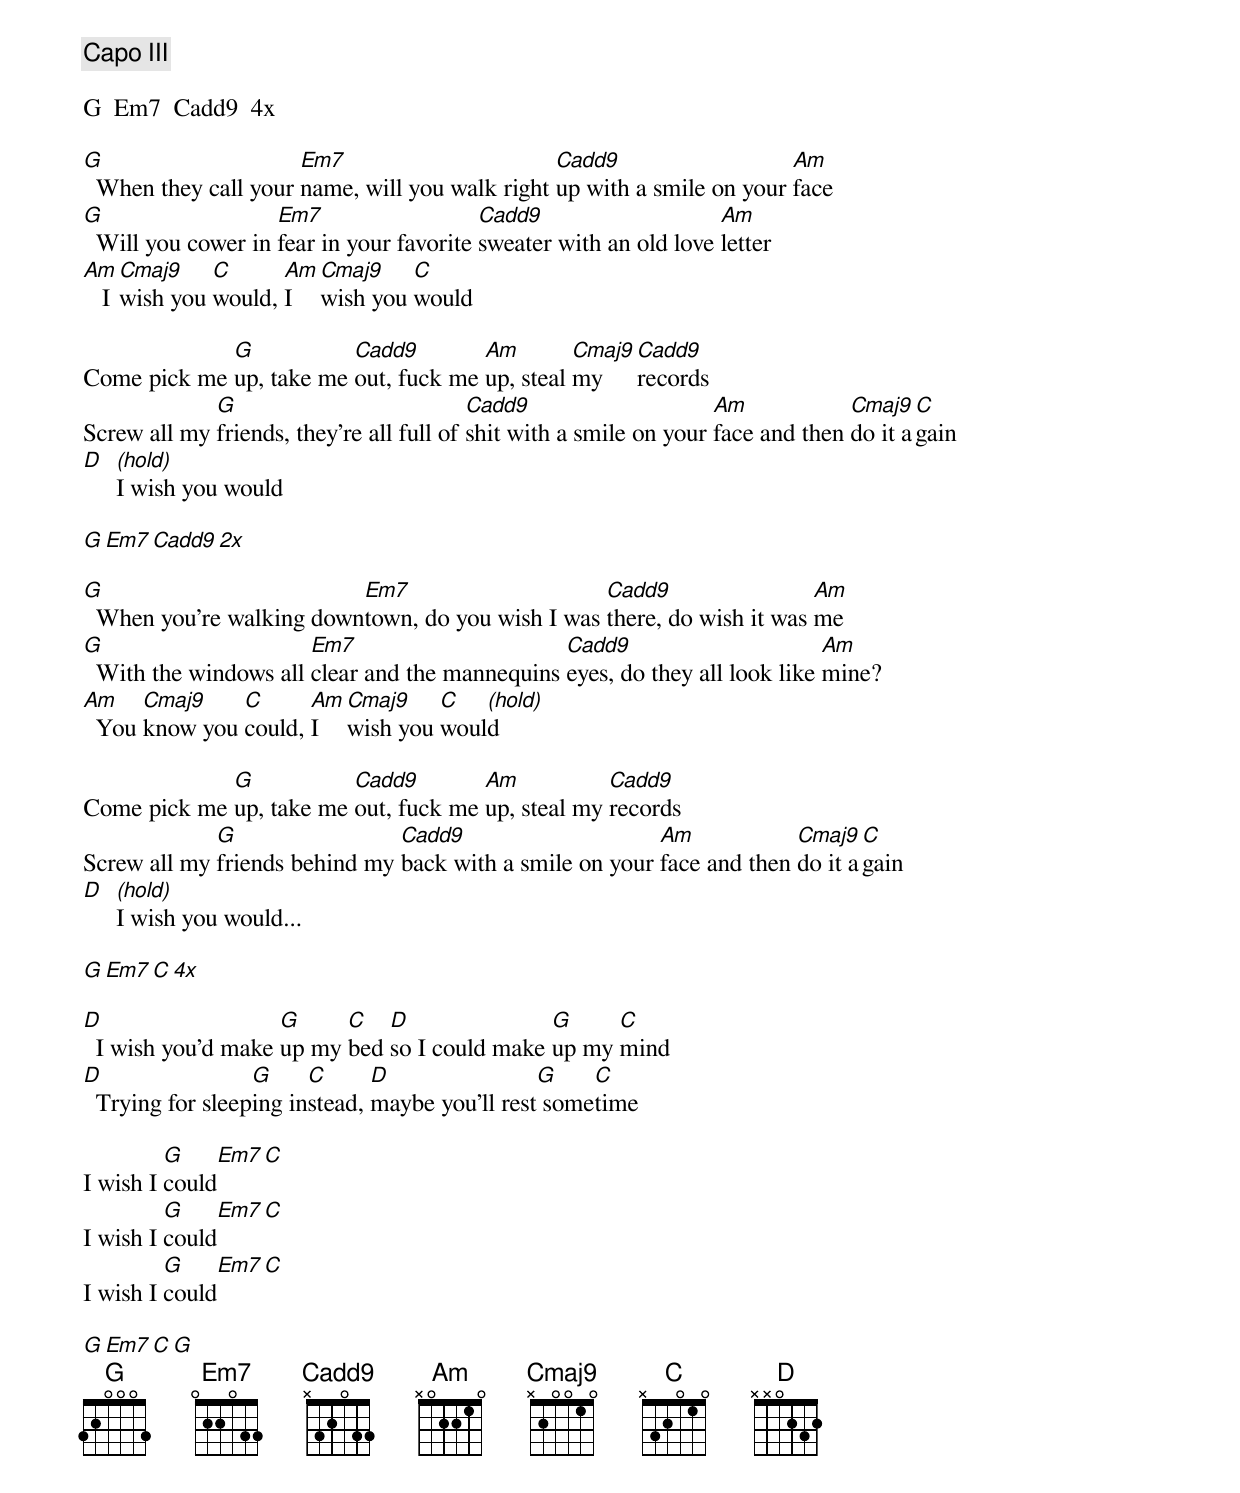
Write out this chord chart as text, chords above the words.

Em7   022033   Cmaj9    x20010
Cadd9 x32033   G5addF#  35403x

Capo III

G  Em7  Cadd9  4x

G                     Em7                       Cadd9                   Am
  When they call your name, will you walk right up with a smile on your face
G                   Em7                   Cadd9                    Am
  Will you cower in fear in your favorite sweater with an old love letter
Am   Cmaj9    C      Am  Cmaj9    C
   I wish you would, I   wish you would

             G           Cadd9        Am        Cmaj9  Cadd9
Come pick me up, take me out, fuck me up, steal my     records
             G                            Cadd9                     Am            Cmaj9  C
Screw all my friends, they're all full of shit with a smile on your face and then do it again
D (hold)
  I wish you would

G  Em7  Cadd9  2x

G                         Em7                     Cadd9                 Am
  When you're walking downtown, do you wish I was there, do wish it was me
G                      Em7                      Cadd9                       Am
  With the windows all clear and the mannequins eyes, do they all look like mine?
Am    Cmaj9    C      Am  Cmaj9    C   (hold)
  You know you could, I   wish you would

             G           Cadd9        Am           Cadd9
Come pick me up, take me out, fuck me up, steal my records
             G                 Cadd9                     Am            Cmaj9  C
Screw all my friends behind my back with a smile on your face and then do it again
D (hold)
  I wish you would...

G  Em7  C   4x

D                   G     C   D               G     C
  I wish you'd make up my bed so I could make up my mind
D                 G     C      D                G    C
  Trying for sleeping instead, maybe you'll rest sometime

         G      Em7     C
I wish I could
         G      Em7     C
I wish I could
         G      Em7     C
I wish I could

G  Em7  C  G
